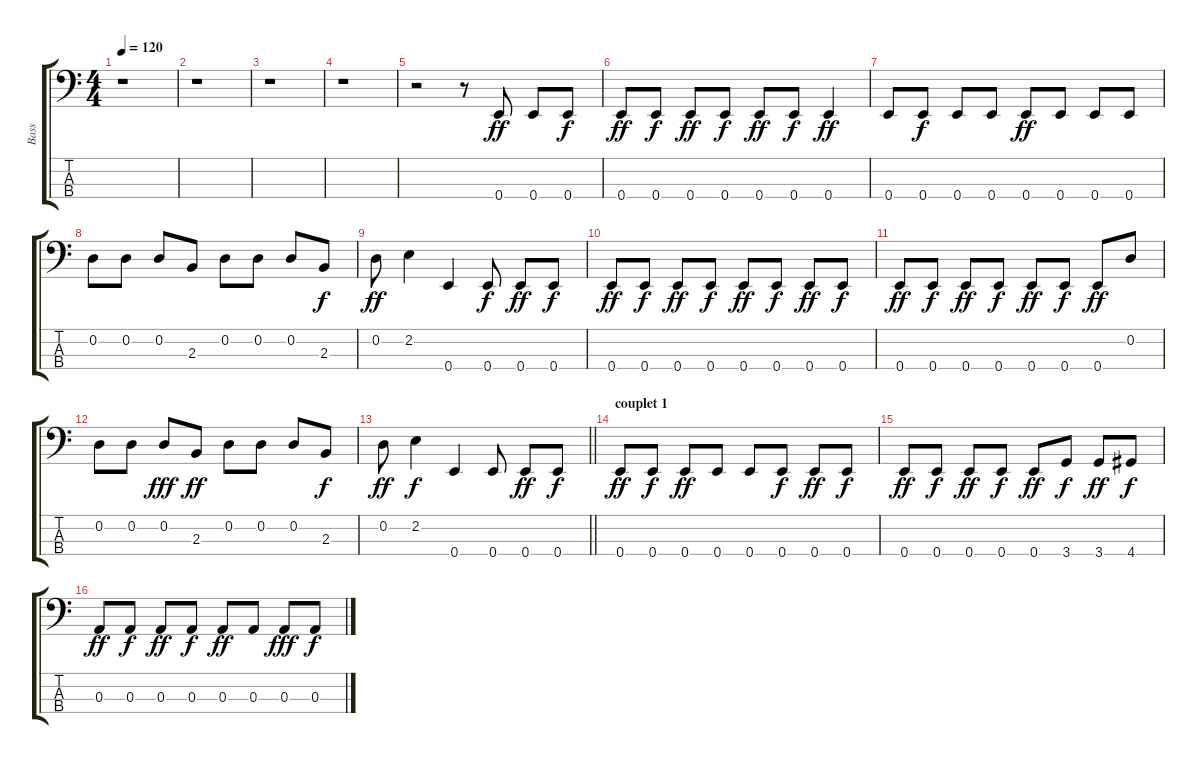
\track ("Bass" "Bass") {instrument electricbasspick}
\staff {score tabs}
\tuning (G2 D2 A1 E1) {hide}
\ts (4 4)
\tempo 120
\clef f4
\ks c
r.1{dy ff instrument electricbasspick} |
r.1 |
r.1 |
r.1 |
r.2 r.8 0.4.8 0.4.8 0.4.8{dy f} |
0.4.8{dy ff} 0.4.8{dy f} 0.4.8{dy ff} 0.4.8{dy f} 0.4.8{dy ff} 0.4.8{dy f} 0.4.4{dy ff} |
0.4.8 0.4.8{dy f} 0.4.8 0.4.8 0.4.8{dy ff} 0.4.8 0.4.8 0.4.8 |
0.2.8 0.2.8 0.2.8 2.3.8 0.2.8 0.2.8 0.2.8 2.3.8{dy f} |
0.2.8{dy ff} 2.2.4 0.4.4 0.4.8{dy f} 0.4.8{dy ff} 0.4.8{dy f} |
0.4.8{dy ff} 0.4.8{dy f} 0.4.8{dy ff} 0.4.8{dy f} 0.4.8{dy ff} 0.4.8{dy f} 0.4.8{dy ff} 0.4.8{dy f} |
0.4.8{dy ff} 0.4.8{dy f} 0.4.8{dy ff} 0.4.8{dy f} 0.4.8{dy ff} 0.4.8{dy f} 0.4.8{dy ff} 0.2.8 |
0.2.8 0.2.8 0.2.8{dy fff} 2.3.8{dy ff} 0.2.8 0.2.8 0.2.8 2.3.8{dy f} |
\barLineRight lightlight
0.2.8{dy ff} 2.2.4{dy f} 0.4.4 0.4.8 0.4.8{dy ff} 0.4.8{dy f} |
\section ("" "couplet 1")
0.4.8{dy ff} 0.4.8{dy f} 0.4.8{dy ff} 0.4.8 0.4.8 0.4.8{dy f} 0.4.8{dy ff} 0.4.8{dy f} |
0.4.8{dy ff} 0.4.8{dy f} 0.4.8{dy ff} 0.4.8{dy f} 0.4.8{dy ff} 3.4.8{dy f} 3.4.8{dy ff} 4.4.8{dy f} |
0.3.8{dy ff} 0.3.8{dy f} 0.3.8{dy ff} 0.3.8{dy f} 0.3.8{dy ff} 0.3.8 0.3.8{dy fff} 0.3.8{dy f}
